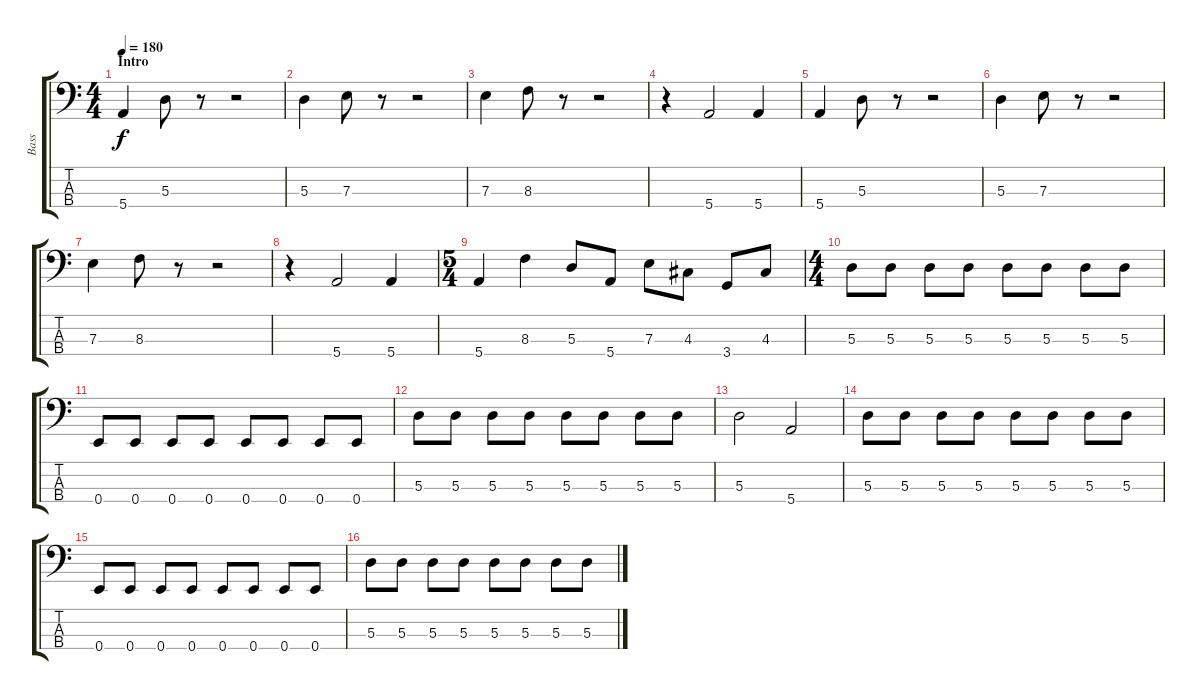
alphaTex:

\track ("Bass" "Bass") {instrument electricbassfinger}
\staff {score tabs}
\tuning (G2 D2 A1 E1) {hide}
\ts (4 4)
\section ("" "Intro")
\tempo 180
\clef f4
\ks c
5.4.4{dy f instrument electricbassfinger} 5.3.8 r.8 r.2 |
5.3.4 7.3.8 r.8 r.2 |
7.3.4 8.3.8 r.8 r.2 |
r.4 5.4.2 5.4.4 |
5.4.4 5.3.8 r.8 r.2 |
5.3.4 7.3.8 r.8 r.2 |
7.3.4 8.3.8 r.8 r.2 |
r.4 5.4.2 5.4.4 |
\ts (5 4)
5.4.4 8.3.4 5.3.8 5.4.8 7.3.8 4.3.8 3.4.8 4.3.8 |
\ts (4 4)
5.3.8 5.3.8 5.3.8 5.3.8 5.3.8 5.3.8 5.3.8 5.3.8 |
0.4.8 0.4.8 0.4.8 0.4.8 0.4.8 0.4.8 0.4.8 0.4.8 |
5.3.8 5.3.8 5.3.8 5.3.8 5.3.8 5.3.8 5.3.8 5.3.8 |
5.3.2 5.4.2 |
5.3.8 5.3.8 5.3.8 5.3.8 5.3.8 5.3.8 5.3.8 5.3.8 |
0.4.8 0.4.8 0.4.8 0.4.8 0.4.8 0.4.8 0.4.8 0.4.8 |
5.3.8 5.3.8 5.3.8 5.3.8 5.3.8 5.3.8 5.3.8 5.3.8
